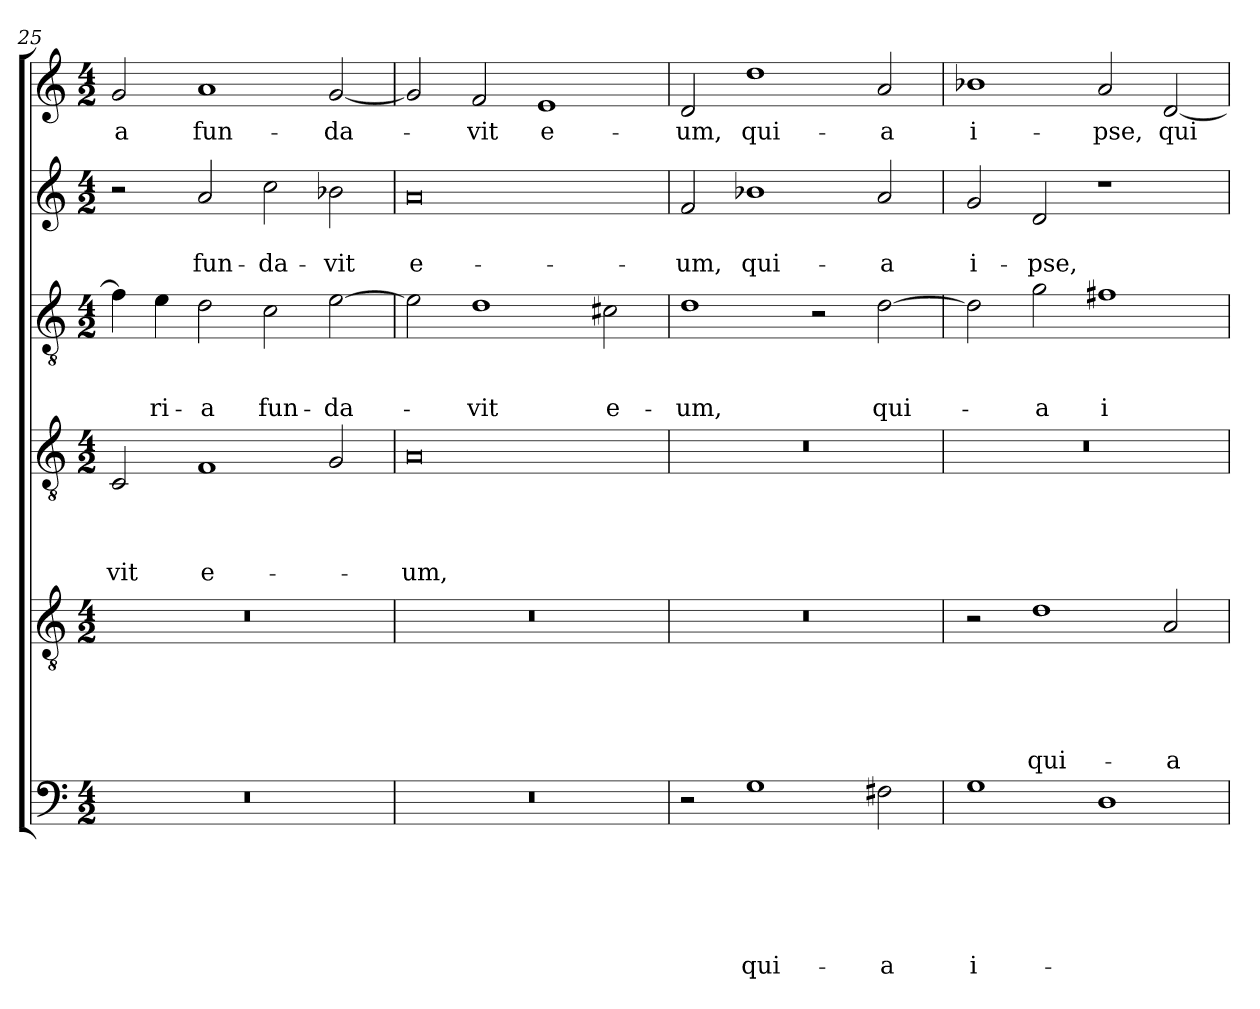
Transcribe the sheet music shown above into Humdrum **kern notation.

**kern	**text	**text	**text	**text	**text	**text	**kern	**text	**text	**text	**text	**text	**kern	**text	**text	**text	**text	**kern	**text	**text	**text	**kern	**text	**text	**kern	**text
*part6	*part6	*part6	*part6	*part6	*part6	*part6	*part5	*part5	*part5	*part5	*part5	*part5	*part4	*part4	*part4	*part4	*part4	*part3	*part3	*part3	*part3	*part2	*part2	*part2	*part1	*part1
*staff6	*staff6	*staff6	*staff6	*staff6	*staff6	*staff6	*staff5	*staff5	*staff5	*staff5	*staff5	*staff5	*staff4	*staff4	*staff4	*staff4	*staff4	*staff3	*staff3	*staff3	*staff3	*staff2	*staff2	*staff2	*staff1	*staff1
!!LO:LB:g=z
*clefF4	*	*	*	*	*	*	*clefGv2	*	*	*	*	*	*clefGv2	*	*	*	*	*clefGv2	*	*	*	*clefG2	*	*	*clefG2	*
*k[]	*	*	*	*	*	*	*k[]	*	*	*	*	*	*k[]	*	*	*	*	*k[]	*	*	*	*k[]	*	*	*k[]	*
*C:	*	*	*	*	*	*	*C:	*	*	*	*	*	*C:	*	*	*	*	*C:	*	*	*	*C:	*	*	*C:	*
*M4/2	*	*	*	*	*	*	*M4/2	*	*	*	*	*	*M4/2	*	*	*	*	*M4/2	*	*	*	*M4/2	*	*	*M4/2	*
=25	=25	=25	=25	=25	=25	=25	=25	=25	=25	=25	=25	=25	=25	=25	=25	=25	=25	=25	=25	=25	=25	=25	=25	=25	=25	=25
!	!	!	!	!	!	!	!	!	!	!	!	!	!	!	!	!	!LO:LY:b	!	!	!	!	!	!	!	!	!LO:LY:b
0r	.	.	.	.	.	.	0r	.	.	.	.	.	2C/	.	.	.	-vit	4f\]	.	.	.	2r	.	.	2g/	-a
!	!	!	!	!	!	!	!	!	!	!	!	!	!	!	!	!	!	!	!	!	!LO:LY:b	!	!	!	!	!
.	.	.	.	.	.	.	.	.	.	.	.	.	.	.	.	.	.	4e\	.	.	-ri-	.	.	.	.	.
!	!	!	!	!	!	!	!	!	!	!	!	!	!	!	!	!	!LO:LY:b	!	!	!	!LO:LY:b	!	!	!LO:LY:b	!	!LO:LY:b
.	.	.	.	.	.	.	.	.	.	.	.	.	1F	.	.	.	e-	2d\	.	.	-a	2a/	.	fun-	1a	fun-
!	!	!	!	!	!	!	!	!	!	!	!	!	!	!	!	!	!	!	!	!	!LO:LY:b	!	!	!LO:LY:b	!	!
.	.	.	.	.	.	.	.	.	.	.	.	.	.	.	.	.	.	2c\	.	.	fun-	2cc\	.	-da-	.	.
!	!	!	!	!	!	!	!	!	!	!	!	!	!	!	!	!	!	!	!	!	!LO:LY:b	!	!	!LO:LY:b	!	!LO:LY:b
.	.	.	.	.	.	.	.	.	.	.	.	.	2G/	.	.	.	.	[2e\	.	.	-da-	2b-X\	.	-vit	[2g/	-da-
=26	=26	=26	=26	=26	=26	=26	=26	=26	=26	=26	=26	=26	=26	=26	=26	=26	=26	=26	=26	=26	=26	=26	=26	=26	=26	=26
!	!	!	!	!	!	!	!	!	!	!	!	!	!	!	!	!	!LO:LY:b	!	!	!	!	!	!	!LO:LY:b	!	!
0r	.	.	.	.	.	.	0r	.	.	.	.	.	0A	.	.	.	-um,	2e\]	.	.	.	0a	.	e-	2g/]	.
!	!	!	!	!	!	!	!	!	!	!	!	!	!	!	!	!	!	!	!	!	!LO:LY:b	!	!	!	!	!LO:LY:b
.	.	.	.	.	.	.	.	.	.	.	.	.	.	.	.	.	.	1d	.	.	-vit	.	.	.	2f/	-vit
!	!	!	!	!	!	!	!	!	!	!	!	!	!	!	!	!	!	!	!	!	!	!	!	!	!	!LO:LY:b
.	.	.	.	.	.	.	.	.	.	.	.	.	.	.	.	.	.	.	.	.	.	.	.	.	1e	e-
!	!	!	!	!	!	!	!	!	!	!	!	!	!	!	!	!	!	!	!	!	!LO:LY:b	!	!	!	!	!
.	.	.	.	.	.	.	.	.	.	.	.	.	.	.	.	.	.	2c#X\	.	.	e-	.	.	.	.	.
=27	=27	=27	=27	=27	=27	=27	=27	=27	=27	=27	=27	=27	=27	=27	=27	=27	=27	=27	=27	=27	=27	=27	=27	=27	=27	=27
!	!	!	!	!	!	!	!	!	!	!	!	!	!	!	!	!	!	!	!	!	!LO:LY:b	!	!	!LO:LY:b	!	!LO:LY:b
2r	.	.	.	.	.	.	0r	.	.	.	.	.	0r	.	.	.	.	1d	.	.	-um,	2f/	.	-um,	2d/	-um,
!	!	!	!	!	!	!LO:LY:b	!	!	!	!	!	!	!	!	!	!	!	!	!	!	!	!	!	!LO:LY:b	!	!LO:LY:b
1G	.	.	.	.	.	qui-	.	.	.	.	.	.	.	.	.	.	.	.	.	.	.	1b-X	.	qui-	1dd	qui-
.	.	.	.	.	.	.	.	.	.	.	.	.	.	.	.	.	.	2r	.	.	.	.	.	.	.	.
!	!	!	!	!	!	!LO:LY:b	!	!	!	!	!	!	!	!	!	!	!	!	!	!	!LO:LY:b	!	!	!LO:LY:b	!	!LO:LY:b
2F#X\	.	.	.	.	.	-a	.	.	.	.	.	.	.	.	.	.	.	[2d\	.	.	qui-	2a/	.	-a	2a/	-a
=28	=28	=28	=28	=28	=28	=28	=28	=28	=28	=28	=28	=28	=28	=28	=28	=28	=28	=28	=28	=28	=28	=28	=28	=28	=28	=28
!	!	!	!	!	!	!LO:LY:b	!	!	!	!	!	!	!	!	!	!	!	!	!	!	!	!	!	!LO:LY:b	!	!LO:LY:b
1G	.	.	.	.	.	i-	2r	.	.	.	.	.	0r	.	.	.	.	2d\]	.	.	.	2g/	.	i-	1b-X	i-
!	!	!	!	!	!	!	!	!	!	!	!	!LO:LY:b	!	!	!	!	!	!	!	!	!LO:LY:b	!	!	!LO:LY:b	!	!
.	.	.	.	.	.	.	1d	.	.	.	.	qui-	.	.	.	.	.	2g\	.	.	-a	2d/	.	-pse,	.	.
!	!	!	!	!	!	!	!	!	!	!	!	!	!	!	!	!	!	!	!	!	!LO:LY:b	!	!	!	!	!LO:LY:b
1D	.	.	.	.	.	.	.	.	.	.	.	.	.	.	.	.	.	1f#X	.	.	i-	1r	.	.	2a/	-pse,
!	!	!	!	!	!	!	!	!	!	!	!	!LO:LY:b	!	!	!	!	!	!	!	!	!	!	!	!	!	!LO:LY:b
.	.	.	.	.	.	.	2A/	.	.	.	.	-a	.	.	.	.	.	.	.	.	.	.	.	.	[2d/	qui-
=	=	=	=	=	=	=	=	=	=	=	=	=	=	=	=	=	=	=	=	=	=	=	=	=	=	=
*-	*-	*-	*-	*-	*-	*-	*-	*-	*-	*-	*-	*-	*-	*-	*-	*-	*-	*-	*-	*-	*-	*-	*-	*-	*-	*-
